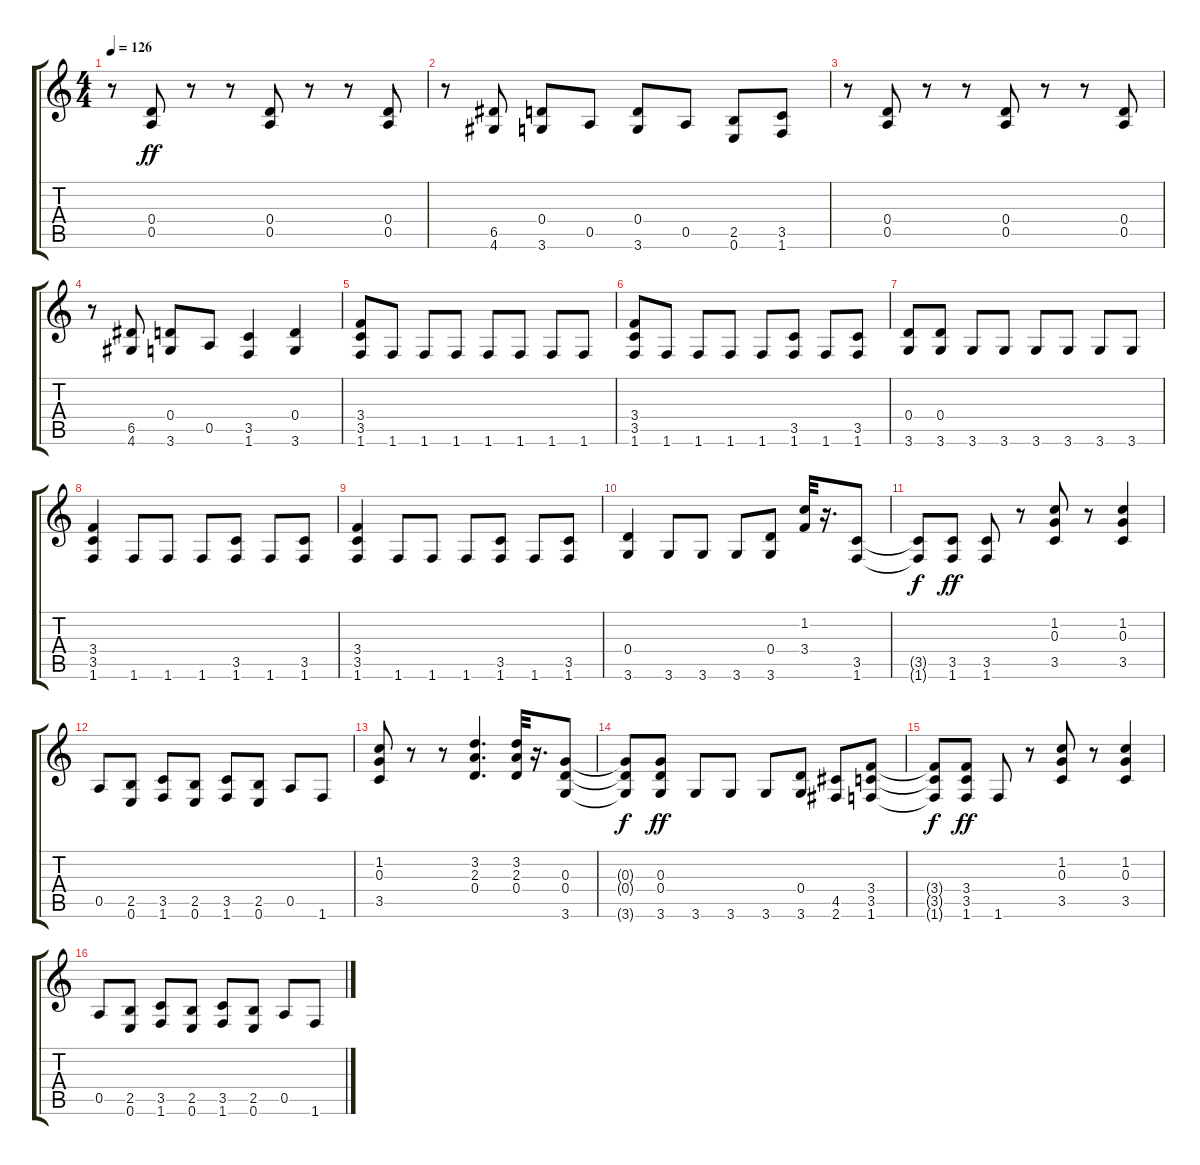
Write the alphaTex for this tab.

\track "" {instrument distortionguitar}
\staff {score tabs}
\tuning (E4 B3 G3 D3 A2 E2) {hide}
\ts (4 4)
\tempo 126
\clef g2
\ks c
r.8{dy ff} (0.4 0.5).8 r.8 r.8 (0.4 0.5).8 r.8 r.8 (0.4 0.5).8 |
r.8 (6.5 4.6).8 (0.4 3.6).8 0.5.8 (0.4 3.6).8 0.5.8 (2.5 0.6).8 (3.5 1.6).8 |
r.8 (0.4 0.5).8 r.8 r.8 (0.4 0.5).8 r.8 r.8 (0.4 0.5).8 |
r.8 (6.5 4.6).8 (0.4 3.6).8 0.5.8 (3.5 1.6).4 (0.4 3.6).4 |
(3.4 3.5 1.6).8 1.6.8 1.6.8 1.6.8 1.6.8 1.6.8 1.6.8 1.6.8 |
(3.4 3.5 1.6).8 1.6.8 1.6.8 1.6.8 1.6.8 (3.5 1.6).8 1.6.8 (3.5 1.6).8 |
(0.4 3.6).8 (0.4 3.6).8 3.6.8 3.6.8 3.6.8 3.6.8 3.6.8 3.6.8 |
(3.4 3.5 1.6).4 1.6.8 1.6.8 1.6.8 (3.5 1.6).8 1.6.8 (3.5 1.6).8 |
(3.4 3.5 1.6).4 1.6.8 1.6.8 1.6.8 (3.5 1.6).8 1.6.8 (3.5 1.6).8 |
(0.4 3.6).4 3.6.8 3.6.8 3.6.8 (0.4 3.6).8 (1.2 3.4).32 r.16{d} (3.5 1.6).8 |
(3.5{t} 1.6{t}).8{dy f} (3.5 1.6).8{dy ff} (3.5 1.6).8 r.8 (1.2 0.3 3.5).8 r.8 (1.2 0.3 3.5).4 |
0.5.8 (2.5 0.6).8 (3.5 1.6).8 (2.5 0.6).8 (3.5 1.6).8 (2.5 0.6).8 0.5.8 1.6.8 |
(1.2 0.3 3.5).8 r.8 r.8 (3.2 2.3 0.4).4{d} (3.2 2.3 0.4).32 r.16{d} (0.3 0.4 3.6).8 |
(0.3{t} 0.4{t} 3.6{t}).8{dy f} (0.3 0.4 3.6).8{dy ff} 3.6.8 3.6.8 3.6.8 (0.4 3.6).8 (4.5 2.6).8 (3.4 3.5 1.6).8 |
(3.4{t} 3.5{t} 1.6{t}).8{dy f} (3.4 3.5 1.6).8{dy ff} 1.6.8 r.8 (1.2 0.3 3.5).8 r.8 (1.2 0.3 3.5).4 |
0.5.8 (2.5 0.6).8 (3.5 1.6).8 (2.5 0.6).8 (3.5 1.6).8 (2.5 0.6).8 0.5.8 1.6.8
